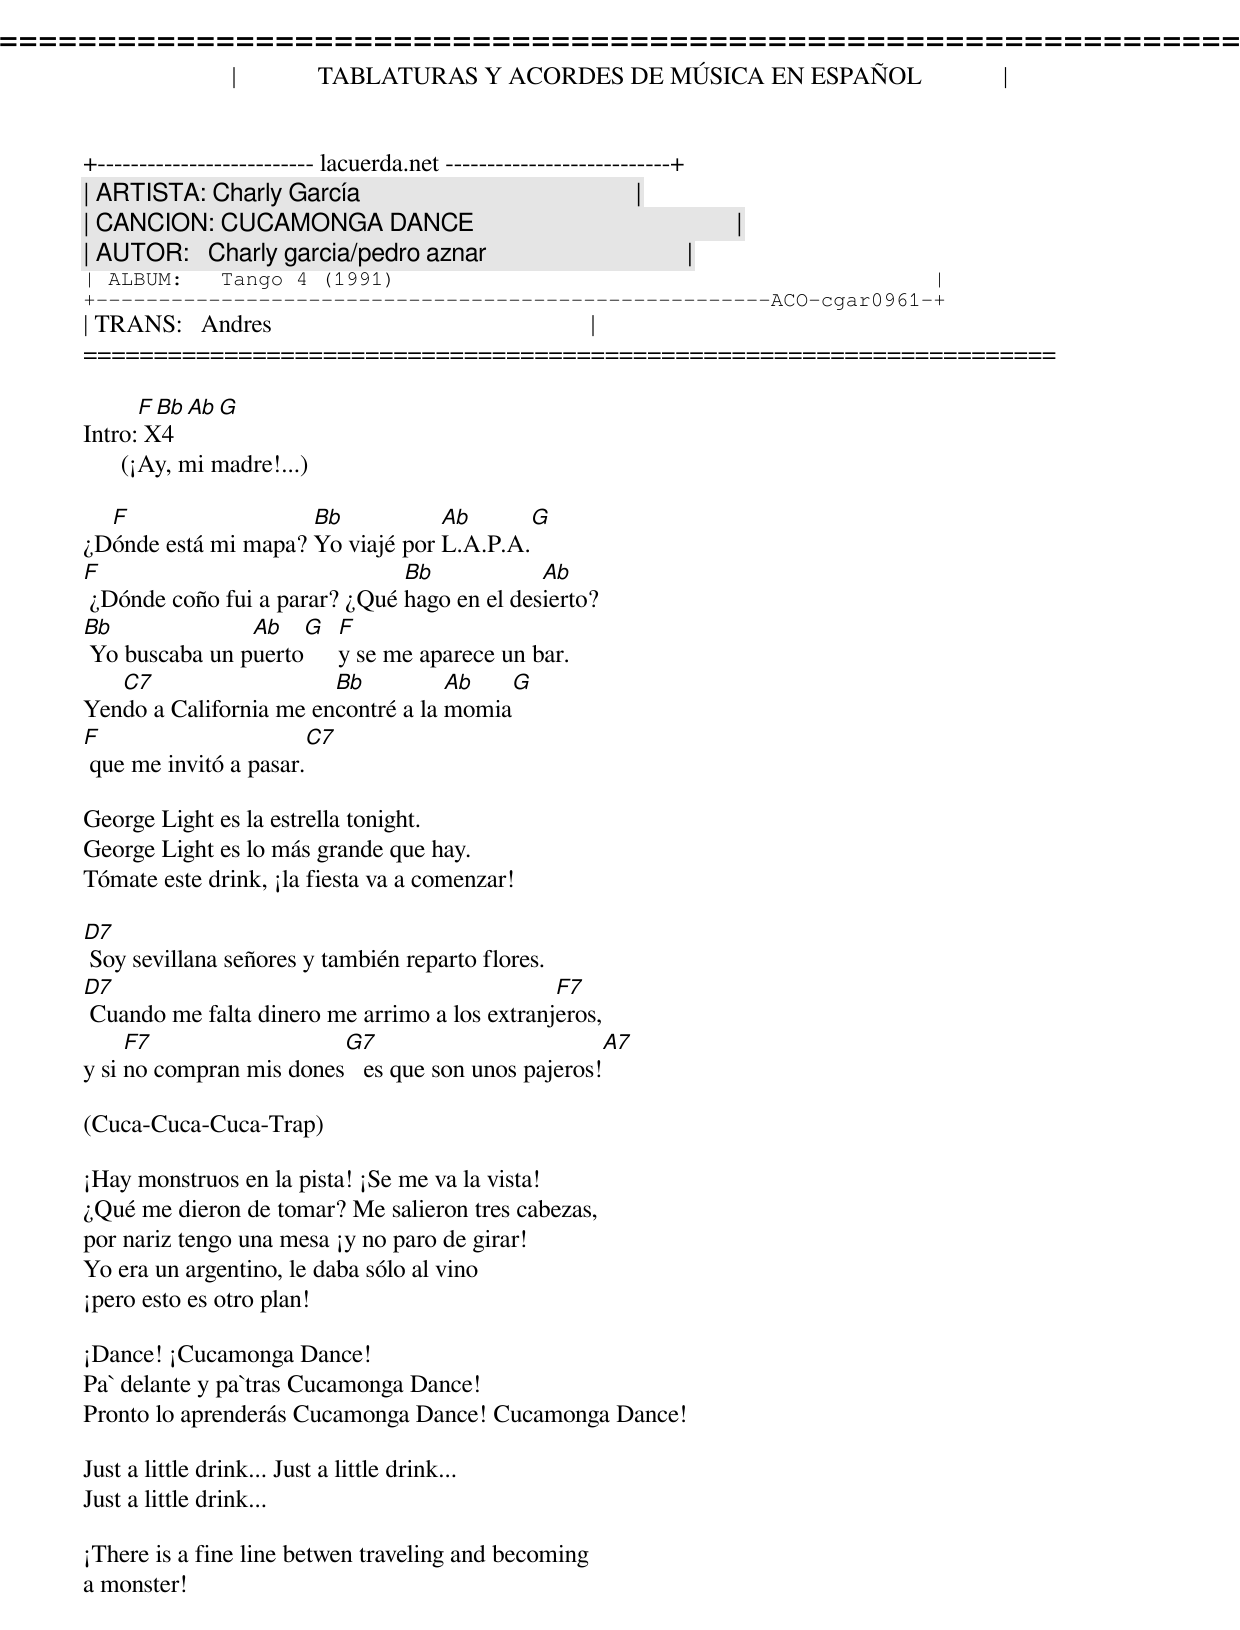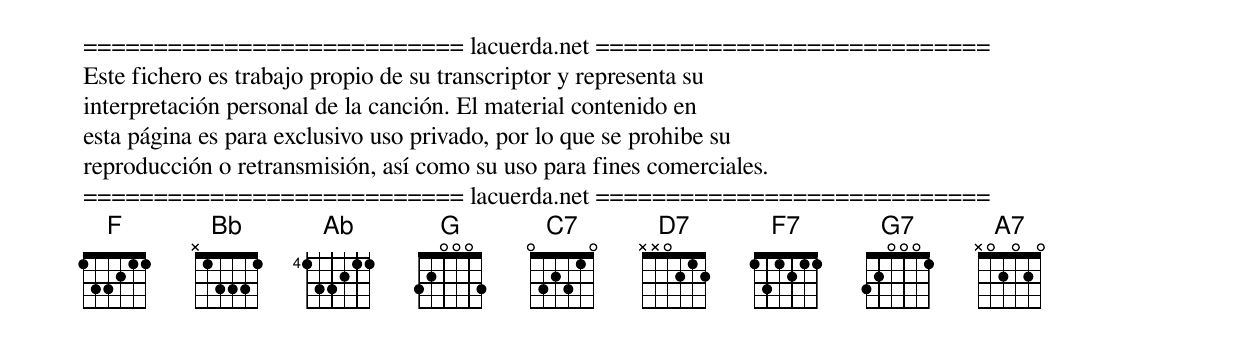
=====================================================================
|             TABLATURAS Y ACORDES DE MÚSICA EN ESPAÑOL             |
+-------------------------- lacuerda.net ---------------------------+
| ARTISTA: Charly García                                            |
| CANCION: CUCAMONGA DANCE                                          |
| AUTOR:   Charly garcia/pedro aznar                                |
| ALBUM:   Tango 4 (1991)                                           |
+------------------------------------------------------ACO-cgar0961-+
| TRANS:   Andres                                                   |
=====================================================================

Intro:[F Bb Ab G] X4
      (¡Ay, mi madre!...)

  F                  Bb           Ab       G
¿Dónde está mi mapa? Yo viajé por L.A.P.A.
F                              Bb            Ab
 ¿Dónde coño fui a parar? ¿Qué hago en el desierto?
Bb              Ab   G F
 Yo buscaba un puerto  y se me aparece un bar.
   C7                   Bb          Ab    G
Yendo a California me encontré a la momia
F                       C7
 que me invitó a pasar.

George Light es la estrella tonight.
George Light es lo más grande que hay.
Tómate este drink, ¡la fiesta va a comenzar!

D7
 Soy sevillana señores y también reparto flores.
D7                                             F7
 Cuando me falta dinero me arrimo a los extranjeros,
     F7                  G7                          A7
y si no compran mis dones   es que son unos pajeros!

(Cuca-Cuca-Cuca-Trap)

¡Hay monstruos en la pista! ¡Se me va la vista!
¿Qué me dieron de tomar? Me salieron tres cabezas,
por nariz tengo una mesa ¡y no paro de girar!
Yo era un argentino, le daba sólo al vino
¡pero esto es otro plan!

¡Dance! ¡Cucamonga Dance!
Pa` delante y pa`tras Cucamonga Dance!
Pronto lo aprenderás Cucamonga Dance! Cucamonga Dance!

Just a little drink... Just a little drink...
Just a little drink...

¡There is a fine line betwen traveling and becoming
a monster!


=========================== lacuerda.net ============================
Este fichero es trabajo propio de su transcriptor y representa su
interpretación personal de la canción. El material contenido en
esta página es para exclusivo uso privado, por lo que se prohibe su
reproducción o retransmisión, así como su uso para fines comerciales.
=========================== lacuerda.net ============================
